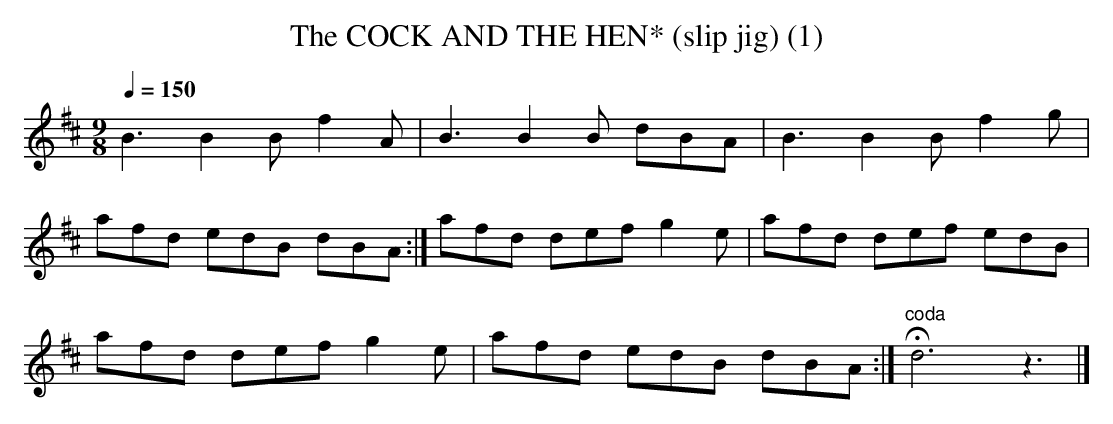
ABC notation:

X:1
T:COCK AND THE HEN* (slip jig) (1), The
M:9/8
Q:1/4=150
L:1/8
K:D
B3 B2B f2A|B3 B2B dBA|B3 B2B f2g|
afd edB dBA :|afd def g2e|afd def edB|
afd def g2e|afd edB dBA:|"coda"Hd6z3|]
